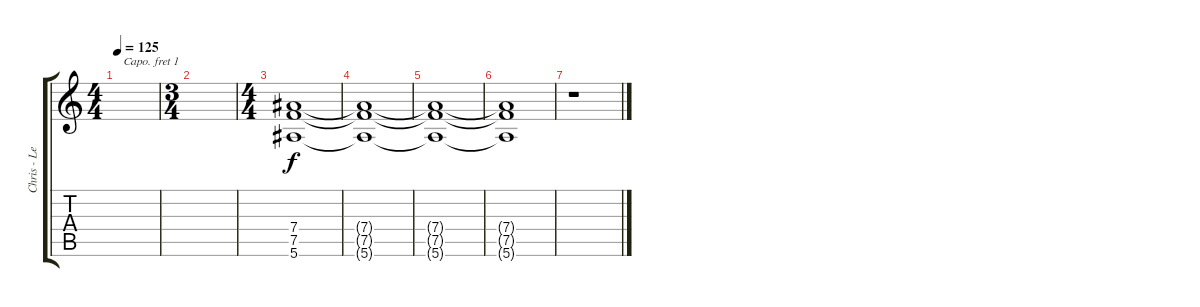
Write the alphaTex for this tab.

\track ("Chris - Lead Guitar" "Chris - Le") {instrument overdrivenguitar}
\staff {score tabs}
\capo 1
\tuning (E4 B3 G3 D3 A2 E2) {hide}
\ts (4 4)
\tempo 125
\clef g2
\ks c
|
\ts (3 4)
|
\ts (4 4)
(7.4 7.5 5.6).1 |
(7.4{t} 7.5{t} 5.6{t}).1 |
(7.4{t} 7.5{t} 5.6{t}).1 |
(7.4{t} 7.5{t} 5.6{t}).1 |
r.1
